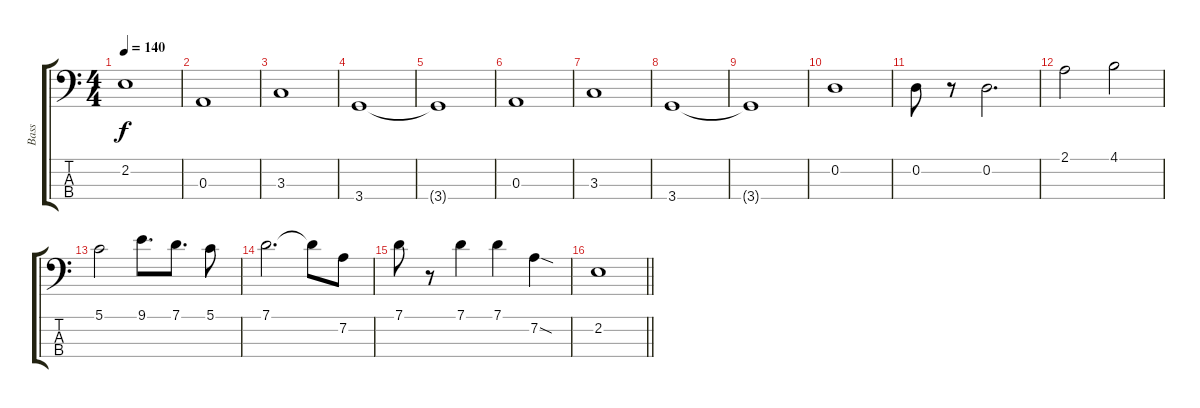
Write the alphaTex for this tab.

\track ("Bass" "Bass") {instrument electricbassfinger}
\staff {score tabs}
\tuning (G2 D2 A1 E1) {hide}
\ts (4 4)
\tempo 140
\clef f4
\ks c
2.2{t}.1{dy f} |
0.3.1 |
3.3.1 |
3.4.1 |
3.4{t}.1 |
0.3.1 |
3.3.1 |
3.4.1 |
3.4{t}.1 |
0.2.1 |
0.2.8 r.8 0.2.2{d} |
2.1.2 4.1.2 |
5.1.2 9.1.8{d} 7.1.8{d} 5.1.8 |
7.1.2{d} 7.1{t}.8 7.2.8 |
7.1.8 r.8 7.1.4 7.1.4 7.2{sod}.4 |
\barLineRight lightlight
2.2.1
